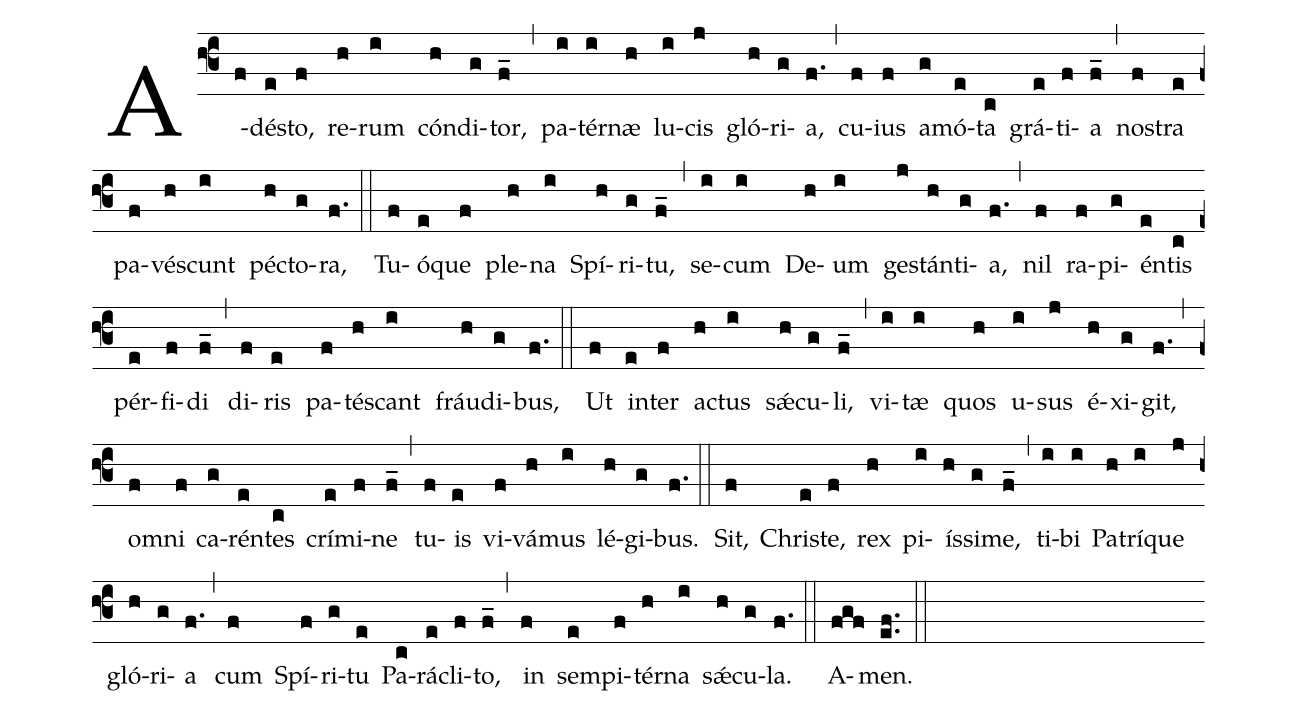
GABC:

%%
(f3)A(f)dé(e)sto,(f) re(h)rum(i) cón(h)di(g)tor,(f_) (,)
pa(i)tér(i)næ(h) lu(i)cis(j) gló(h)ri(g)a,(f.) (,)
cu(f)ius(f) a(g)mó(e)ta(c) grá(e)ti(f)a(f_) (,)
no(f)stra(e) pa(f)vé(h)scunt(i) pé(h)cto(g)ra,(f.) (::)
Tu(f)ó(e)que(f) ple(h)na(i) Spí(h)ri(g)tu,(f_) (,)
se(i)cum(i) De(h)um(i) ge(j)stán(h)ti(g)a,(f.) (,)
nil(f) ra(f)pi(g)én(e)tis(c) pér(e)fi(f)di(f_) (,)
di(f)ris(e) pa(f)té(h)scant(i) fráu(h)di(g)bus,(f.) (::)
Ut(f) in(e)ter(f) a(h)ctus(i) sǽ(h)cu(g)li,(f_) (,)
vi(i)tæ(i) quos(h) u(i)sus(j) é(h)xi(g)git,(f.) (,)
om(f)ni(f) ca(g)rén(e)tes(c) crí(e)mi(f)ne(f_) (,)
tu(f)is(e) vi(f)vá(h)mus(i) lé(h)gi(g)bus.(f.) (::)
Sit,(f) Chri(e)ste,(f) rex(h) pi(i)ís(h)si(g)me,(f_) (,)
ti(i)bi(i) Pa(h)trí(i)que(j) gló(h)ri(g)a(f.) (,)
cum(f) Spí(f)ri(g)tu(e) Pa(c)rá(e)cli(f)to,(f_) (,)
in(f) sem(e)pi(f)tér(h)na(i) sǽ(h)cu(g)la.(f.) (::)
A(fgf)men.(ef..) (::)
